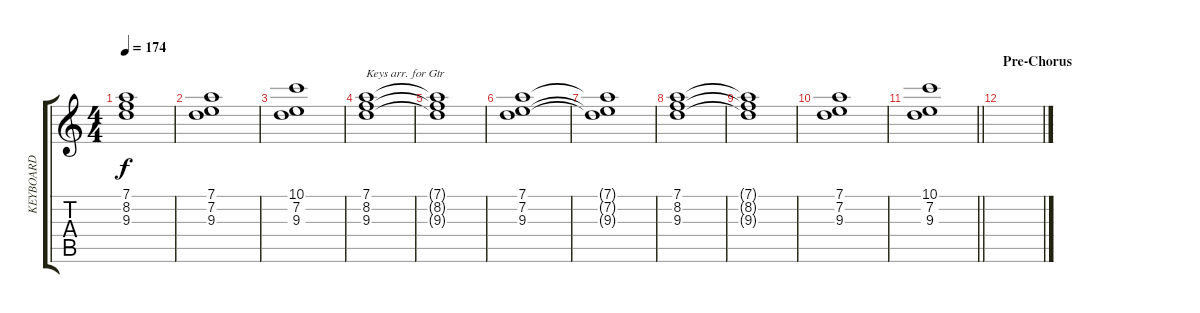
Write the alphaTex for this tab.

\track ("KEYBOARD" "KEYBOARD") {instrument acousticguitarsteel}
\staff {score tabs}
\tuning (D4 A3 F3 C3 G2 D2) {hide}
\ts (4 4)
\tempo 174
\clef g2
\ks c
(7.1{t} 8.2{t} 9.3{t}).1{dy f} |
(7.1 7.2 9.3).1 |
(10.1 7.2 9.3).1 |
(7.1 8.2 9.3).1{txt "Keys arr. for Gtr"} |
(7.1{t} 8.2{t} 9.3{t}).1 |
(7.1 7.2 9.3).1 |
(7.1{t} 7.2{t} 9.3{t}).1 |
(7.1 8.2 9.3).1 |
(7.1{t} 8.2{t} 9.3{t}).1 |
(7.1 7.2 9.3).1 |
\barLineRight lightlight
(10.1 7.2 9.3).1 |
\section ("" "Pre-Chorus")
